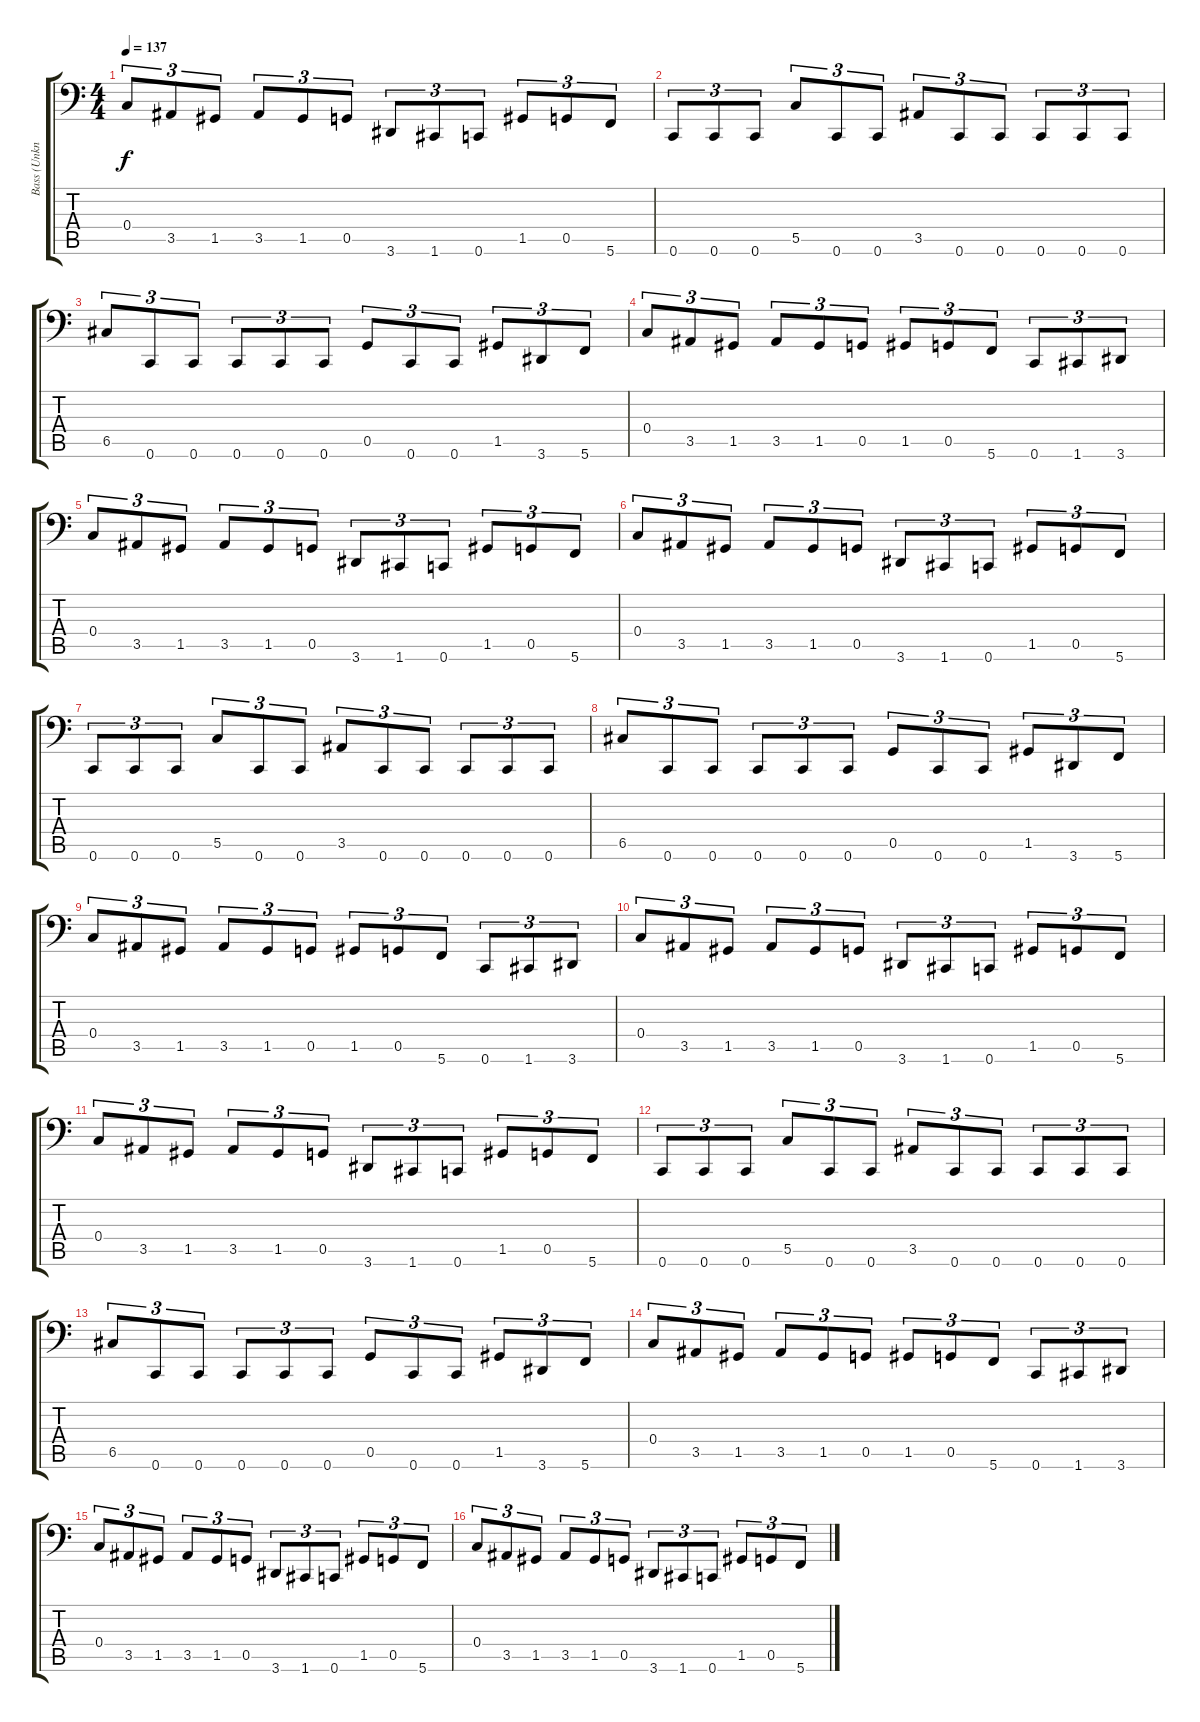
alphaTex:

\track ("Bass (Unknown)" "Bass (Unkn") {instrument electricbasspick}
\staff {score tabs}
\tuning (D3 A2 F2 C2 G1 C1) {hide}
\ts (4 4)
\tempo 137
\clef f4
\ks c
0.4.8{tu (3 2) dy f} 3.5.8{tu (3 2)} 1.5.8{tu (3 2)} 3.5.8{tu (3 2)} 1.5.8{tu (3 2)} 0.5.8{tu (3 2)} 3.6.8{tu (3 2)} 1.6.8{tu (3 2)} 0.6.8{tu (3 2)} 1.5.8{tu (3 2)} 0.5.8{tu (3 2)} 5.6.8{tu (3 2)} |
0.6.8{tu (3 2)} 0.6.8{tu (3 2)} 0.6.8{tu (3 2)} 5.5.8{tu (3 2)} 0.6.8{tu (3 2)} 0.6.8{tu (3 2)} 3.5.8{tu (3 2)} 0.6.8{tu (3 2)} 0.6.8{tu (3 2)} 0.6.8{tu (3 2)} 0.6.8{tu (3 2)} 0.6.8{tu (3 2)} |
6.5.8{tu (3 2)} 0.6.8{tu (3 2)} 0.6.8{tu (3 2)} 0.6.8{tu (3 2)} 0.6.8{tu (3 2)} 0.6.8{tu (3 2)} 0.5.8{tu (3 2)} 0.6.8{tu (3 2)} 0.6.8{tu (3 2)} 1.5.8{tu (3 2)} 3.6.8{tu (3 2)} 5.6.8{tu (3 2)} |
0.4.8{tu (3 2)} 3.5.8{tu (3 2)} 1.5.8{tu (3 2)} 3.5.8{tu (3 2)} 1.5.8{tu (3 2)} 0.5.8{tu (3 2)} 1.5.8{tu (3 2)} 0.5.8{tu (3 2)} 5.6.8{tu (3 2)} 0.6.8{tu (3 2)} 1.6.8{tu (3 2)} 3.6.8{tu (3 2)} |
0.4.8{tu (3 2)} 3.5.8{tu (3 2)} 1.5.8{tu (3 2)} 3.5.8{tu (3 2)} 1.5.8{tu (3 2)} 0.5.8{tu (3 2)} 3.6.8{tu (3 2)} 1.6.8{tu (3 2)} 0.6.8{tu (3 2)} 1.5.8{tu (3 2)} 0.5.8{tu (3 2)} 5.6.8{tu (3 2)} |
0.4.8{tu (3 2)} 3.5.8{tu (3 2)} 1.5.8{tu (3 2)} 3.5.8{tu (3 2)} 1.5.8{tu (3 2)} 0.5.8{tu (3 2)} 3.6.8{tu (3 2)} 1.6.8{tu (3 2)} 0.6.8{tu (3 2)} 1.5.8{tu (3 2)} 0.5.8{tu (3 2)} 5.6.8{tu (3 2)} |
0.6.8{tu (3 2)} 0.6.8{tu (3 2)} 0.6.8{tu (3 2)} 5.5.8{tu (3 2)} 0.6.8{tu (3 2)} 0.6.8{tu (3 2)} 3.5.8{tu (3 2)} 0.6.8{tu (3 2)} 0.6.8{tu (3 2)} 0.6.8{tu (3 2)} 0.6.8{tu (3 2)} 0.6.8{tu (3 2)} |
6.5.8{tu (3 2)} 0.6.8{tu (3 2)} 0.6.8{tu (3 2)} 0.6.8{tu (3 2)} 0.6.8{tu (3 2)} 0.6.8{tu (3 2)} 0.5.8{tu (3 2)} 0.6.8{tu (3 2)} 0.6.8{tu (3 2)} 1.5.8{tu (3 2)} 3.6.8{tu (3 2)} 5.6.8{tu (3 2)} |
0.4.8{tu (3 2)} 3.5.8{tu (3 2)} 1.5.8{tu (3 2)} 3.5.8{tu (3 2)} 1.5.8{tu (3 2)} 0.5.8{tu (3 2)} 1.5.8{tu (3 2)} 0.5.8{tu (3 2)} 5.6.8{tu (3 2)} 0.6.8{tu (3 2)} 1.6.8{tu (3 2)} 3.6.8{tu (3 2)} |
0.4.8{tu (3 2)} 3.5.8{tu (3 2)} 1.5.8{tu (3 2)} 3.5.8{tu (3 2)} 1.5.8{tu (3 2)} 0.5.8{tu (3 2)} 3.6.8{tu (3 2)} 1.6.8{tu (3 2)} 0.6.8{tu (3 2)} 1.5.8{tu (3 2)} 0.5.8{tu (3 2)} 5.6.8{tu (3 2)} |
0.4.8{tu (3 2)} 3.5.8{tu (3 2)} 1.5.8{tu (3 2)} 3.5.8{tu (3 2)} 1.5.8{tu (3 2)} 0.5.8{tu (3 2)} 3.6.8{tu (3 2)} 1.6.8{tu (3 2)} 0.6.8{tu (3 2)} 1.5.8{tu (3 2)} 0.5.8{tu (3 2)} 5.6.8{tu (3 2)} |
0.6.8{tu (3 2)} 0.6.8{tu (3 2)} 0.6.8{tu (3 2)} 5.5.8{tu (3 2)} 0.6.8{tu (3 2)} 0.6.8{tu (3 2)} 3.5.8{tu (3 2)} 0.6.8{tu (3 2)} 0.6.8{tu (3 2)} 0.6.8{tu (3 2)} 0.6.8{tu (3 2)} 0.6.8{tu (3 2)} |
6.5.8{tu (3 2)} 0.6.8{tu (3 2)} 0.6.8{tu (3 2)} 0.6.8{tu (3 2)} 0.6.8{tu (3 2)} 0.6.8{tu (3 2)} 0.5.8{tu (3 2)} 0.6.8{tu (3 2)} 0.6.8{tu (3 2)} 1.5.8{tu (3 2)} 3.6.8{tu (3 2)} 5.6.8{tu (3 2)} |
0.4.8{tu (3 2)} 3.5.8{tu (3 2)} 1.5.8{tu (3 2)} 3.5.8{tu (3 2)} 1.5.8{tu (3 2)} 0.5.8{tu (3 2)} 1.5.8{tu (3 2)} 0.5.8{tu (3 2)} 5.6.8{tu (3 2)} 0.6.8{tu (3 2)} 1.6.8{tu (3 2)} 3.6.8{tu (3 2)} |
0.4.8{tu (3 2)} 3.5.8{tu (3 2)} 1.5.8{tu (3 2)} 3.5.8{tu (3 2)} 1.5.8{tu (3 2)} 0.5.8{tu (3 2)} 3.6.8{tu (3 2)} 1.6.8{tu (3 2)} 0.6.8{tu (3 2)} 1.5.8{tu (3 2)} 0.5.8{tu (3 2)} 5.6.8{tu (3 2)} |
0.4.8{tu (3 2)} 3.5.8{tu (3 2)} 1.5.8{tu (3 2)} 3.5.8{tu (3 2)} 1.5.8{tu (3 2)} 0.5.8{tu (3 2)} 3.6.8{tu (3 2)} 1.6.8{tu (3 2)} 0.6.8{tu (3 2)} 1.5.8{tu (3 2)} 0.5.8{tu (3 2)} 5.6.8{tu (3 2)}
